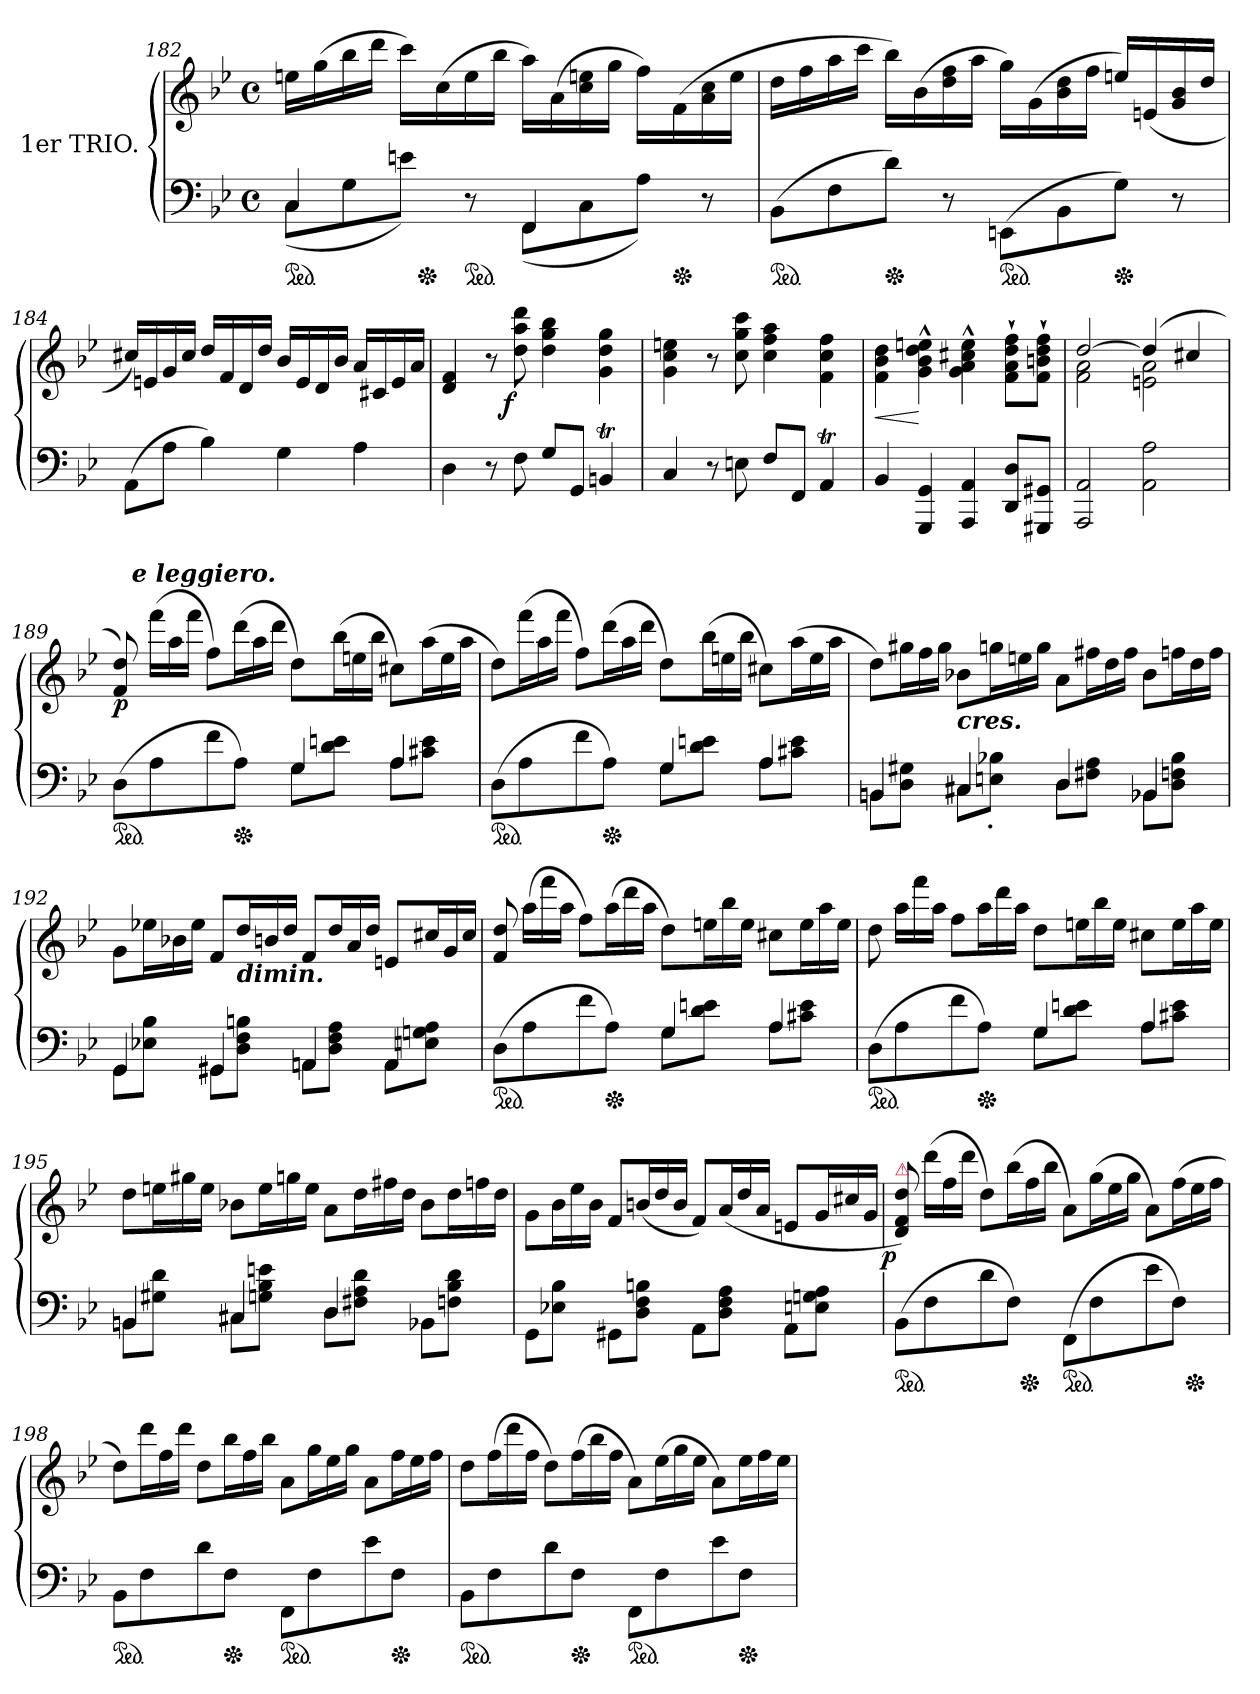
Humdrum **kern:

**kern	**kern	**dynam
*part1	*part1	*part1
*staff2	*staff1	*staff1/2
*I"1er TRIO.	*	*
*clefF4	*clefG2	*
*k[b-e-]	*k[b-e-]	*
*g:	*g:	*
*M4/4	*M4/4	*
*met(c)	*met(c)	*
=182	=182	=182
*^	*	*
*ped	*	*	*
*	*	*^	*
4C	(>8CL	16eenLL	4ryy	.
.	.	(>16gg	.	.
.	8G	16bb-	.	.
.	.	16dddJJ	.	.
4reeeyy	8enJ)	16cccLL)	32ryy	.
*Xped	*	*	*	*
.	.	.	2ryy	.
.	.	(>16cc	.	.
*ped	*	*	*	*
.	8r	16ee	.	.
.	.	16bb-JJ	.	.
4FF	(>8FFL	16aaLL)	.	.
.	.	(>16a	.	.
.	8C	16cc 16een	.	.
.	.	16ggJJ	.	.
4rAyy	8AJ)	16ffLL)	.	.
.	.	.	8..ryy	.
*Xped	*	*	*	*
.	.	(>16f	.	.
.	8r	16a 16cc	.	.
.	.	16eeJJ	.	.
*v	*v	*	*	*
=183	=183	=183	=183
!	!LO:TX:a:color=crimson:t=⚠	!	!
*	*v	*v	*
*ped	*	*
(>8BB-L	16ddLL	.
.	16ff	.
8F	16aa	.
.	16cccJJ	.
*Xped	*	*
8dJ)	16bb-LL)	.
.	(>16b-	.
8r	16dd 16ff	.
.	16aaJJ	.
*ped	*	*
(>8EEn\L	16ggLL)	.
.	(>16g	.
8BB-	16b- 16dd	.
.	16ffJJ	.
*Xped	*	*
8GJ)	16eenLL)	.
.	(>16en	.
8r	16g 16b-	.
.	16ddJJ	.
=184	=184	=184
(>8AAL	16cc#X/LL)	.
.	16en	.
8AJ	16g	.
.	16cc#JJ	.
4B-)	16ddLL	.
.	16f	.
.	16d	.
.	16ddJJ	.
4G	16b-/LL	.
.	16e	.
.	16d	.
.	16b-JJ	.
4A	16a/LL	.
.	16c#X	.
.	16e	.
.	16aJJ	.
=185	=185	=185
4D	4d 4f	.
8r	8r	.
!	!	!LO:DY:b:rj
8F	8dd 8aa 8ddd	f
8GL	4dd 4gg 4bb-	.
8GGJ	.	.
4BBnt	4g 4dd 4gg	.
=186	=186	=186
4C	4g 4cc 4een	.
8r	8r	.
8En	8cc 8gg 8ccc	.
8FL	4cc 4ff 4aa	.
8FFJ	.	.
4AAt	4f 4cc 4ff	.
=187	=187	=187
!	!	!LO:HP:b
4BB-	4f\ 4b-\ 4dd\	<
4GGG 4GG	4g^^ 4b-^^ 4dd^^ 4een^^	[
4AAA 4AA	4g^^ 4a^^ 4cc#X^^ 4ee^^	.
8DD 8DL	8f` 8a` 8dd` 8ff`L	.
8GGG#X 8GG#XJ	8f` 8bn` 8dd` 8ff`J	.
=188	=188	=188
*	*^	*
2AAA 2AA	[2dd	2f 2a	.
2AA 2A	(>4dd]	2en 2a	.
.	4cc#X	.	.
=189	=189	=189	=189
*^	*	*	*
!	!	!	!	!LO:DY:b
*ped	*	*	*	*
2ryy	(>8DL	8f 8dd)	16ryy	p
!	!	!	!LO:TX:a:Bi:t=e leggiero.	!
.	.	.	2...ryy	.
*	*	*Xtuplet	*	*
.	8A	(>24fffLL	.	.
.	.	24aa	.	.
.	.	24fffJJ	.	.
.	8f	8ffL)	.	.
*Xped	*	*	*	*
.	8AJ)	(>24dddL	.	.
.	.	24aa	.	.
.	.	24dddJJ	.	.
4G	8GL	8ddL)	.	.
.	8d 8enJ	(>24bb-L	.	.
.	.	24een	.	.
.	.	24bb-JJ	.	.
4A	8AL	8cc#XL)	.	.
.	8c#X 8eJ	(>24aaL	.	.
.	.	24ee	.	.
.	.	24aaJJ	.	.
*	*	*v	*v	*
=190	=190	=190	=190
*ped	*	*	*
2rgyy	(>8DL	8ddL)	.
.	8A	(>24fffL	.
.	.	24aa	.
.	.	24fffJJ	.
.	8f	8ffL)	.
*Xped	*	*	*
.	8AJ)	(>24dddL	.
.	.	24aa	.
.	.	24dddJJ	.
4G	8GL	8ddL)	.
.	8d 8enJ	(>24bb-L	.
.	.	24een	.
.	.	24bb-JJ	.
4A	8AL	8cc#XL)	.
.	8c#X 8eJ	(>24aaL	.
.	.	24ee	.
.	.	24aaJJ	.
=191	=191	=191	=191
4BBn/	8BBn\L	8ddL)	.
.	8D 8G#XJ	24gg#XL	.
.	.	24ff	.
.	.	24gg#JJ	.
!	!	!LO:TX:b:Bi:t=cres.	!
4C#X	8C#XL	8b-XL	.
.	8En' 8B-X'J	24ggnL	.
.	.	24een	.
.	.	24ggJJ	.
4D	8DL	8aL	.
.	8F#X 8AJ	24ff#XL	.
.	.	24dd	.
.	.	24ff#JJ	.
4BB-X	8BB-XL	8b-L	.
.	8D 8Fn 8B-J	24ffnL	.
.	.	24dd	.
.	.	24ffJJ	.
=192	=192	=192	=192
4GG	8GGL	8gL	.
.	8E-X 8B-J	24ee-XL	.
.	.	24b-X	.
.	.	24ee-JJ	.
4GG#X	8GG#XL	8fL	.
!	!	!LO:TX:b:Bi:t=dimin.	!
.	8D 8F 8BnJ	24ddL	.
.	.	24bn	.
.	.	24ddJJ	.
4AAn	8AAnL	8f/L	.
.	8D 8F 8AJ	24dd/L	.
.	.	24a/	.
.	.	24dd/JJ	.
4AA	8AAL	8enL	.
.	8En 8Gnj 8AJ	24cc#XL	.
.	.	24g	.
.	.	24cc#JJ	.
=193	=193	=193	=193
*ped	*	*	*
2ryy	(8DL	8f 8dd	.
.	8A	(>24aaLL	.
.	.	24fff	.
.	.	24aaJJ	.
.	8f	8ffL)	.
*Xped	*	*	*
.	8AJ)	(>24aaL	.
.	.	24ddd	.
.	.	24aaJJ	.
4G	8GL	8ddL)	.
.	8d 8enJ	24eenL	.
.	.	24bb-	.
.	.	24eeJJ	.
4A	8AL	8cc#XL	.
.	8c#X 8eJ	24eeL	.
.	.	24aa	.
.	.	24eeJJ	.
=194	=194	=194	=194
*ped	*	*	*
2ryy	(>8DL	8dd	.
.	8A	24aaLL	.
.	.	24fff	.
.	.	24aaJJ	.
.	8f	8ffL	.
*Xped	*	*	*
.	8AJ)	24aaL	.
.	.	24ddd	.
.	.	24aaJJ	.
4G	8GL	8ddL	.
.	8d 8enJ	24eenL	.
.	.	24bb-	.
.	.	24eeJJ	.
4A	8AL	8cc#XL	.
.	8c#X 8eJ	24eeL	.
.	.	24aa	.
.	.	24eeJJ	.
=195	=195	=195	=195
4BBn	8BBnL	8ddL	.
.	8G#X 8dJ	24eenL	.
.	.	24gg#X	.
.	.	24eeJJ	.
4C#X	8C#XL	8b-XL	.
.	8Gn 8B-j 8enJ	24eeL	.
.	.	24ggn	.
.	.	24eeJJ	.
4D	8DL	8aL	.
.	8F#X 8A 8dJ	24ddL	.
.	.	24ff#X	.
.	.	24ddJJ	.
4ryy	8BB-XL	8b-L	.
.	8Fn 8B- 8dJ	24ddL	.
.	.	24ffn	.
.	.	24ddJJ	.
*v	*v	*	*
=196	=196	=196
8GG\L	8gL	.
8E-X 8B-J	24b-L	.
.	24ee-	.
.	24b-JJ	.
8GG#X\L	8fL	.
8D 8F 8BnJ	(<24bnL	.
.	24dd	.
.	24bJJ	.
8AA\L	8fL)	.
8D 8F 8AJ	(<24aL	.
.	24dd	.
.	24aJJ	.
8AA\L	8enL	.
8En 8Gnj 8AJ	24gL	.
.	24cc#X	.
.	24gJJ	.
=197	=197	=197
!	!LO:TX:a:color=crimson:t=⚠	!
!	!	!LO:DY:b:rj
*ped	*	*
(>8BB-L	8d 8f 8dd)	p
8F	(>24dddLL	.
.	24ff	.
.	24dddJJ	.
8d	8ddL)	.
8FJ)	(>24bb-L	.
*Xped	*	*
.	24ff	.
.	24bb-JJ	.
*ped	*	*
(>8FFL	8aL)	.
8F	(>24ggL	.
.	24ee-	.
.	24ggJJ	.
8e-	8aL)	.
8FJ)	(>24ffL	.
*Xped	*	*
.	24ee-	.
.	24ffJJ	.
=198	=198	=198
*ped	*	*
8BB-L	8ddL)	.
8F	24dddL	.
.	24ff	.
.	24dddJJ	.
8d	8ddL	.
*Xped	*	*
8FJ	24bb-L	.
.	24ff	.
.	24bb-JJ	.
*ped	*	*
8FFL	8aL	.
8F	24ggL	.
.	24ee-	.
.	24ggJJ	.
8e-	8aL	.
*Xped	*	*
8FJ	24ffL	.
.	24ee-	.
.	24ffJJ	.
=199	=199	=199
*ped	*	*
8BB-L	8ddL	.
8F	(>24ffL	.
.	24ddd	.
.	24ffJJ	.
8d	8ddL)	.
*Xped	*	*
8FJ	(>24ffL	.
.	24bb-	.
.	24ffJJ	.
*ped	*	*
8FFL	8aL)	.
8F	(>24ee-L	.
.	24gg	.
.	24ee-JJ	.
8e-	8aL)	.
*Xped	*	*
8FJ	24ee-L	.
.	24ff	.
.	24ee-JJ	.
=	=	=
*-	*-	*-
